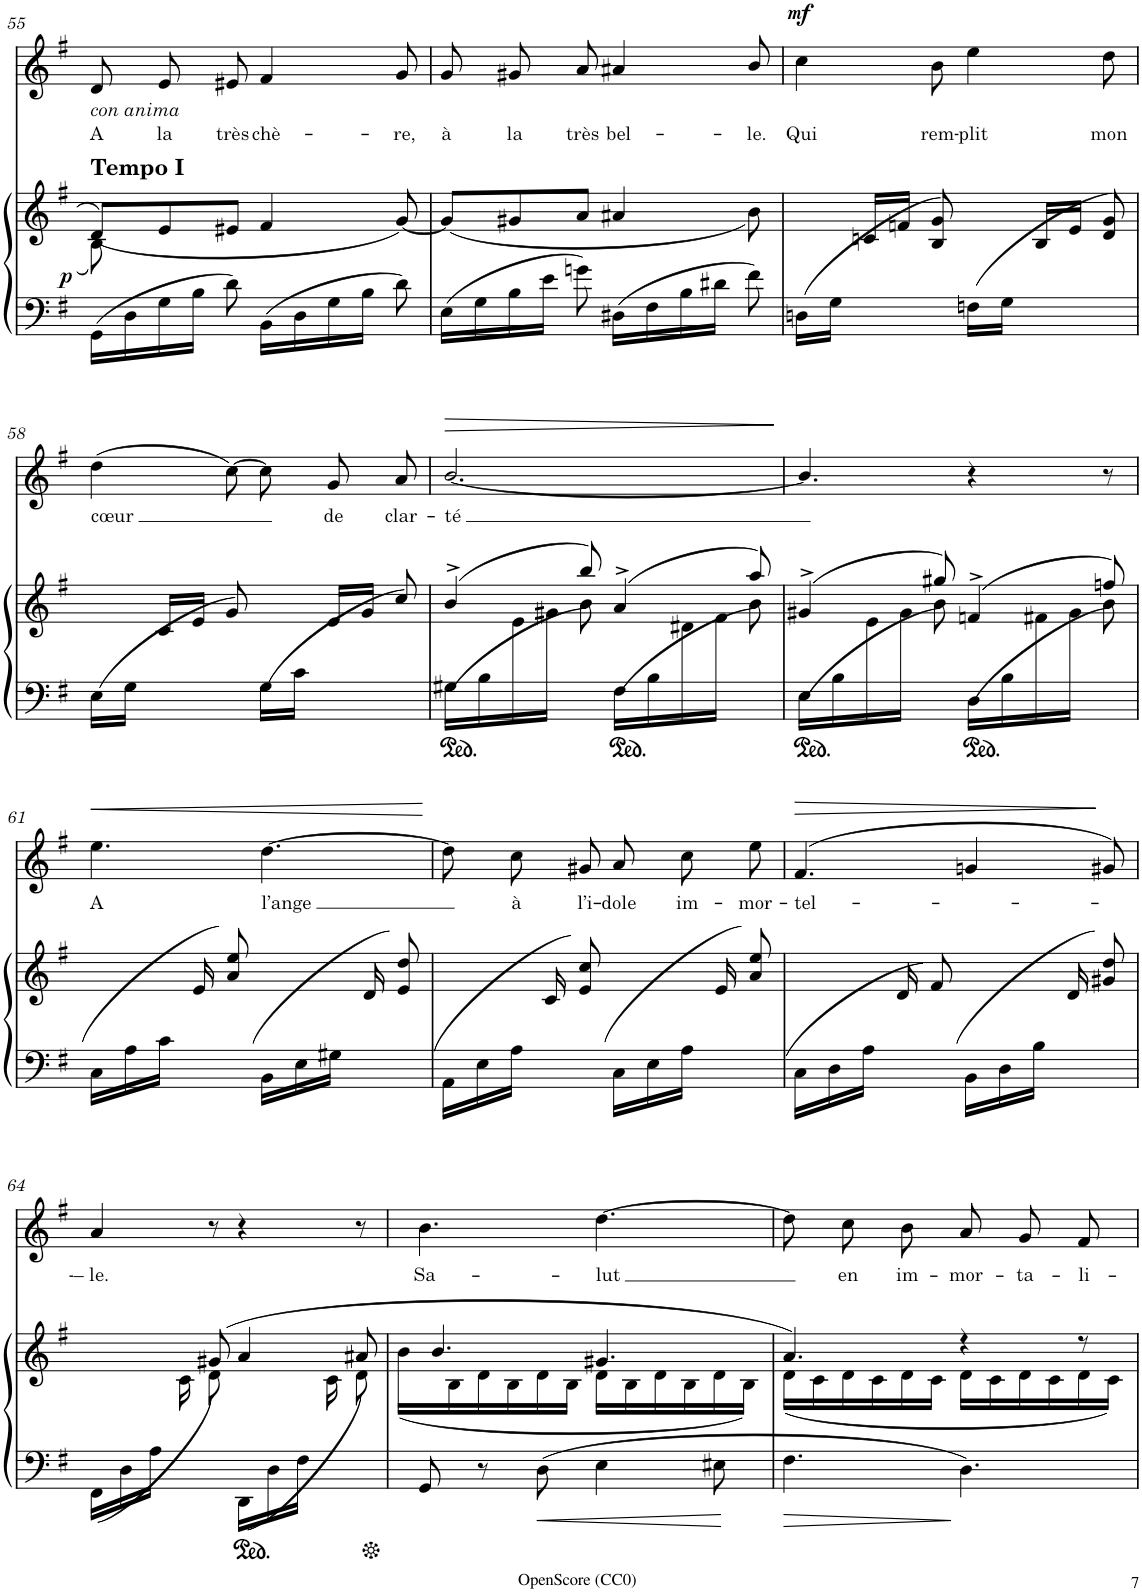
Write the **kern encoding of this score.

**kern	**kern	**dynam	**kern	**text	**dynam
*part2	*part2	*part2	*part1	*part1	*part1
*staff3	*staff2	*staff2/3	*staff1	*staff1	*staff1
*I"Piano	*	*	*I"Voice	*	*
*I'Pno	*	*	*	*	*
!!LO:PB:g=z
*clefF4	*clefG2	*	*clefG2	*	*
*k[f#]	*k[f#]	*	*k[f#]	*	*
*M6/8	*M6/8	*	*M6/8	*	*
=55	=55	=55	=55	=55	=55
*	*^	*	*	*	*
!	!	!	!	!LO:TX:b:i:t=con anima	!	!
!	!LO:TX:a:B:t=Tempo I	!	!	!	!	!
!	!	!	!LO:DY:b	!	!LO:LY:b	!
16GG\LL	(<8d/L	8B\	p	8d/L	A	.
16D\	.	.	.	.	.	.
!	!	!	!	!	!LO:LY:b	!
16G\	8e/	2ryy	.	8e/	la	.
16B\JJ	.	.	.	.	.	.
!	!	!	!	!	!LO:LY:b	!
8d\	8e#X/J	.	.	8e#X/J	très	.
!	!	!	!	!	!LO:LY:b	!
16BB\LL	4f#/	.	.	4f#/	chè-	.
16D\	.	.	.	.	.	.
16G\	.	.	.	.	.	.
16B\JJ	.	.	.	.	.	.
!	!	!	!	!	!LO:LY:b	!
8d\	[8g/)	8ryy	.	8g/	-re,	.
=56	=56	=56	=56	=56	=56	=56
!	!	!	!	!	!LO:LY:b	!
*	*v	*v	*	*	*	*
16E\LL	(<8g/L]	.	8g/L	à	.
16G\	.	.	.	.	.
!	!	!	!	!LO:LY:b	!
16B\	8g#X/	.	8g#X/	la	.
16e\JJ	.	.	.	.	.
!	!	!	!	!LO:LY:b	!
8gn\	8a/J	.	8a/J	très	.
!	!	!	!	!LO:LY:b	!
16D#X\LL	4a#X/	.	4a#X/	bel-	.
16F#\	.	.	.	.	.
16B\	.	.	.	.	.
16d#X\JJ	.	.	.	.	.
!	!	!	!	!LO:LY:b	!
8f#\	8b\)	.	8b/	-le.	.
=57	=57	=57	=57	=57	=57
*	*^	*	*	*	*
!	!	!	!	!	!LO:LY:b	!LO:DY:a
(16Dn\LL	2.ryy	8ryy	.	4cc\	Qui	mf
16G\JJ	.	.	.	.	.	.
4ryy	.	16cn/LL	.	.	.	.
.	.	16fn/JJ	.	.	.	.
!	!	!	!	!	!LO:LY:b	!
.	.	8B/ 8g/)	.	8b\	rem-	.
!	!	!	!	!	!LO:LY:b	!
(16Fn\LL	.	8ryy	.	4ee\	-plit	.
16G\JJ	.	.	.	.	.	.
4ryy	.	16B/LL	.	.	.	.
.	.	16e/JJ	.	.	.	.
!	!	!	!	!	!LO:LY:b	!
.	.	8d/ 8g/)	.	8dd\	mon	.
!!LO:LB:g=z
=58	=58	=58	=58	=58	=58	=58
!	!	!	!	!	!LO:LY:b	!
(16E\LL	2.ryy	8ryy	.	(4dd\	cœur	.
16G\JJ	.	.	.	.	.	.
4ryy	.	16c/LL	.	.	.	.
.	.	16e/JJ	.	.	.	.
.	.	8g/)	.	[8cc\)	.	.
(16G\LL	.	8ryy	.	8cc\L]	.	.
16c\JJ	.	.	.	.	.	.
!	!	!	!	!	!LO:LY:b	!
4ryy	.	16e/LL	.	8g\	de	.
.	.	16g/JJ	.	.	.	.
!	!	!	!	!	!LO:LY:b	!
.	.	8cc/)	.	8a\J	clar-	.
=59	=59	=59	=59	=59	=59	=59
*ped	*	*	*	*	*	*
!	!	!	!	!	!LO:LY:b	!LO:HP:b
(16G#X\LL	(>4b^>/	8ryy	.	[2.b/	-té	>
16B\	.	.	.	.	.	.
4ryy	.	16e\	.	.	.	.
.	.	16g#X\JJ	.	.	.	.
.	8bb/)	8b\)	.	.	.	.
*ped	*	*	*	*	*	*
*	*Xped	*	*	*	*	*
(16F#\LL	(>4a^>/	8ryy	.	.	.	.
16B\	.	.	.	.	.	.
4ryy	.	16d#X\	.	.	.	.
.	.	16f#\JJ	.	.	.	.
.	8aa/)	8b\)	.	.	.	.
*	*v	*v	*	*	*	*
.	.	.	.	.	]
=60	=60	=60	=60	=60	=60
*ped	*	*	*	*	*
*	*Xped	*	*	*	*
*	*^	*	*	*	*
(16E\LL	(>4g#X^>/	8ryy	.	4.b/]	.	.
16B\	.	.	.	.	.	.
4ryy	.	16e\	.	.	.	.
.	.	16g#\JJ	.	.	.	.
.	8gg#X/)	8b\)	.	.	.	.
*ped	*	*	*	*	*	*
*	*Xped	*	*	*	*	*
(16D\LL	(>4fn^>/	8ryy	.	4r	.	.
16B\	.	.	.	.	.	.
4ryy	.	16f#X\	.	.	.	.
.	.	16g#\JJ	.	.	.	.
.	8ffn/)	8b\)	.	8r	.	.
!!LO:LB:g=z
=61	=61	=61	=61	=61	=61	=61
*	*Xped	*	*	*	*	*
!	!	!	!	!	!LO:LY:b	!LO:HP:b
(>16C\LL	2.ryy	8.ryy	.	4.ee\	A	<
16A\	.	.	.	.	.	.
16c\JJ	.	.	.	.	.	.
8.ryy	.	16e/	.	.	.	.
.	.	8a/ 8ee/)	.	.	.	.
!	!	!	!	!	!LO:LY:b	!
(>16BB\LL	.	8.ryy	.	[4.dd\	l’ange	.
16E\	.	.	.	.	.	.
16G#X\JJ	.	.	.	.	.	.
8.ryy	.	16d/	.	.	.	.
.	.	8e/ 8dd/)	.	.	.	.
*	*v	*v	*	*	*	*
.	.	.	.	.	[
=62	=62	=62	=62	=62	=62
*	*^	*	*	*	*
(>16AA\LL	2.ryy	8.ryy	.	8dd\L]	.	.
16E\	.	.	.	.	.	.
!	!	!	!	!	!LO:LY:b	!
16A\JJ	.	.	.	8cc\	à	.
8.ryy	.	16c/	.	.	.	.
!	!	!	!	!	!LO:LY:b	!
.	.	8e/ 8cc/)	.	8g#X\J	l’i-	.
!	!	!	!	!	!LO:LY:b	!
(>16C\LL	.	8.ryy	.	8a\L	-dole	.
16E\	.	.	.	.	.	.
!	!	!	!	!	!LO:LY:b	!
16A\JJ	.	.	.	8cc\	im-	.
8.ryy	.	16e/	.	.	.	.
!	!	!	!	!	!LO:LY:b	!
.	.	8a/ 8ee/)	.	8ee\J	-mor-	.
=63	=63	=63	=63	=63	=63	=63
!	!	!	!	!	!LO:LY:b	!LO:HP:b
(>16C\LL	2.ryy	8.ryy	.	(>4.f#/	-tel-	>
16D\	.	.	.	.	.	.
16A\JJ	.	.	.	.	.	.
8.ryy	.	16d/	.	.	.	.
.	.	8f#/)	.	.	.	.
(>16BB\LL	.	8.ryy	.	4gn/	.	.
16D\	.	.	.	.	.	.
16B\JJ	.	.	.	.	.	.
8.ryy	.	16d/	.	.	.	.
.	.	8g#X/ 8dd/)	.	8g#X/)	.	]
!!LO:LB:g=z
=64	=64	=64	=64	=64	=64	=64
!	!	!	!	!	!LO:LY:b	!
(<16FF#\LL	8ryy	8.ryy	.	4a/	-– le.	.
16D\	.	.	.	.	.	.
16A\JJ	8ryy	.	.	.	.	.
8.ryy	.	16c\	.	.	.	.
.	(8g#X/	8d\)	.	8r	.	.
*ped	*	*	*	*	*	*
(<16DD\LL	4a/	8.ryy	.	4r	.	.
16D\	.	.	.	.	.	.
16F#\JJ	.	.	.	.	.	.
8.ryy	.	16c\	.	.	.	.
.	8a#X/	8d\)	.	8r	.	.
=65	=65	=65	=65	=65	=65	=65
*	*Xped	*	*	*	*	*
!	!	!	!	!	!LO:LY:b	!
8GG/	4.b/	(16b\LL	.	4.b\	Sa-	.
.	.	16B\	.	.	.	.
8r	.	16d\	.	.	.	.
.	.	16B\	.	.	.	.
8D\	.	16d\	.	.	.	.
.	.	16B\JJ	.	.	.	.
!	!	!	!	!	!LO:LY:b	!
4E\	4.g#X/	16d\LL	.	[4.dd\	-lut	.
.	.	16B\	.	.	.	.
.	.	16d\	.	.	.	.
.	.	16B\	.	.	.	.
8E#X\	.	16d\	.	.	.	.
.	.	16B\JJ)	.	.	.	.
=66	=66	=66	=66	=66	=66	=66
4.F#\	4.a/)	(16d\LL	.	8dd\L]	.	.
.	.	16c\	.	.	.	.
!	!	!	!	!	!LO:LY:b	!
.	.	16d\	.	8cc\	en	.
.	.	16c\	.	.	.	.
!	!	!	!	!	!LO:LY:b	!
.	.	16d\	.	8b\J	im-	.
.	.	16c\JJ	.	.	.	.
!	!	!	!	!	!LO:LY:b	!
4.D\	4r	16d\LL	.	8a/L	-mor-	.
.	.	16c\	.	.	.	.
!	!	!	!	!	!LO:LY:b	!
.	.	16d\	.	8g/	-ta-	.
.	.	16c\	.	.	.	.
!	!	!	!	!	!LO:LY:b	!
.	8r	16d\	.	8f#/J	-li-	.
.	.	16c\JJ)	.	.	.	.
*	*v	*v	*	*	*	*
=	=	=	=	=	=
*-	*-	*-	*-	*-	*-
